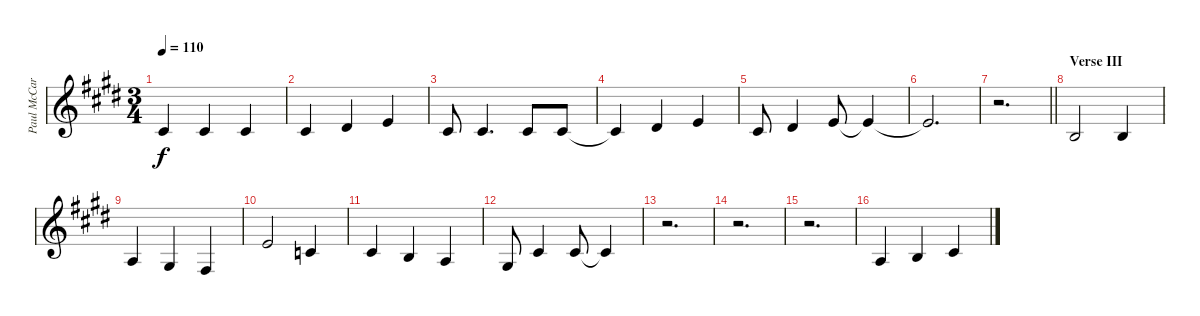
\track ("Paul McCartney's vocals" "Paul McCar") {instrument tenorsax}
\staff {score}
\tuning (E4 B3 G3 D3 A2 E2) {hide}
\ts (3 4)
\tempo 110
\clef g2
\ks e
6.3.4{dy f} 2.2.4 2.2.4 |
2.2.4 4.2.4 0.1.4 |
2.2.8 2.2.4{d} 2.2.8 2.2.8 |
2.2{t}.4 4.2.4 0.1.4 |
2.2.8 4.2.4 0.1.8 0.1{t}.4 |
0.1{t}.2{d} |
\barLineRight lightlight
r.2{d} |
\section ("" "Verse III")
0.2.2 0.2.4 |
7.4.4 1.3.4 4.4.4 |
0.1.2 1.2.4 |
2.2.4 0.2.4 2.3.4 |
1.3.8 2.2.4 2.2.8 2.2{t}.4 |
r.2{d} |
r.2{d} |
r.2{d} |
2.3.4 0.2.4 2.2.4
